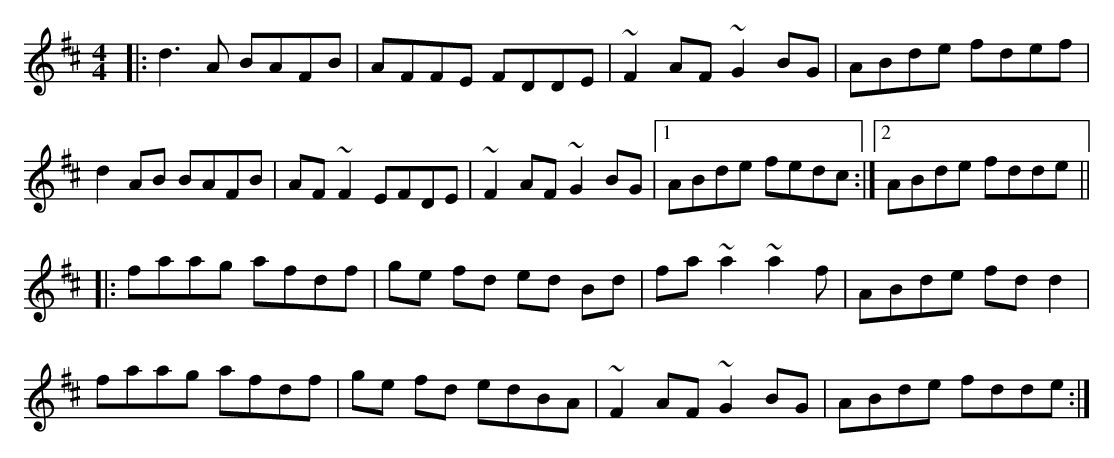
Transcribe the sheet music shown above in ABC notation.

X:1
M:4/4
K:D
|:d3A BAFB|AFFE FDDE|~F2 AF ~G2 BG|ABde fdef|
d2 AB BAFB|AF~F2 EFDE|~F2 AF ~G2 BG|1 ABde fedc:|2 ABde fdde||
|:faag afdf|ge fd ed Bd|fa ~a2 ~a2 f|ABde fd d2|
faag afdf|ge fd edBA|~F2 AF ~G2 BG|ABde fdde:|
